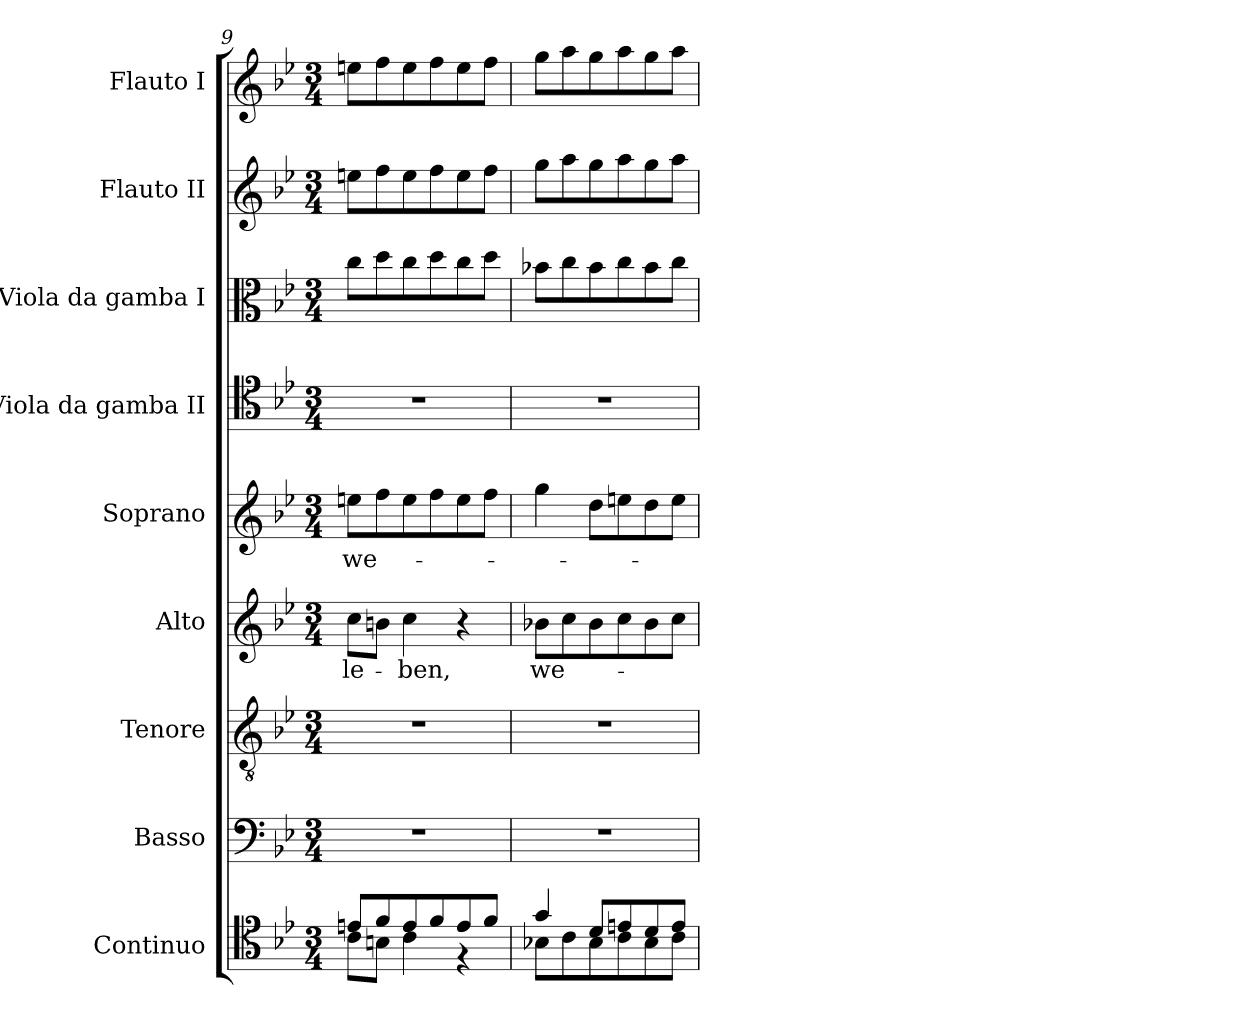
**kern	**kern	**kern	**kern	**text	**kern	**text	**kern	**kern	**kern	**kern
*part9	*part8	*part7	*part6	*part6	*part5	*part5	*part4	*part3	*part2	*part1
*staff9	*staff8	*staff7	*staff6	*staff6	*staff5	*staff5	*staff4	*staff3	*staff2	*staff1
*I"Continuo	*I"Basso	*I"Tenore	*I"Alto	*	*I"Soprano	*	*I"Viola da gamba II	*I"Viola da gamba I	*I"Flauto II	*I"Flauto I
*clefC4	*clefF4	*clefGv2	*clefG2	*	*clefG2	*	*clefC4	*clefC3	*clefG2	*clefG2
*	*	*ITrd7c12	*	*	*	*	*	*	*	*
*k[b-e-]	*k[b-e-]	*k[b-e-]	*k[b-e-]	*	*k[b-e-]	*	*k[b-e-]	*k[b-e-]	*k[b-e-]	*k[b-e-]
*B-:	*B-:	*B-:	*B-:	*	*B-:	*	*B-:	*B-:	*B-:	*B-:
*M3/4	*M3/4	*M3/4	*M3/4	*	*M3/4	*	*M3/4	*M3/4	*M3/4	*M3/4
=9	=9	=9	=9	=9	=9	=9	=9	=9	=9	=9
*^	*	*	*	*	*	*	*	*	*	*
!	!	!LO:N:vis=1	!LO:N:vis=1	!	!	!	!	!	!	!	!
!	!	!	!	!	!LO:LY:b:color=#000000	!	!	!	!	!	!
!	!	!	!	!	!	!	!LO:LY:b:color=#000000	!LO:N:vis=1	!	!	!
8eni/L	8ci\L	2.r	2.r	8cci\L	le-	8eeni\L	we-	2.r	8cci\L	8eeni\L	8eeni\L
8fi/	8Bni\J	.	.	8bni\J	.	8ffi\	.	.	8ddi\	8ffi\	8ffi\
!	!	!	!	!	!LO:LY:b:color=#000000	!	!	!	!	!	!
8ei/	4ci\	.	.	4cci\	-ben,	8eei\	.	.	8cci\	8eei\	8eei\
8fi/	.	.	.	.	.	8ffi\	.	.	8ddi\	8ffi\	8ffi\
8ei/	4r	.	.	4r	.	8eei\	.	.	8cci\	8eei\	8eei\
8fi/J	.	.	.	.	.	8ffi\J	.	.	8ddi\J	8ffi\J	8ffi\J
=10	=10	=10	=10	=10	=10	=10	=10	=10	=10	=10	=10
!	!	!LO:N:vis=1	!LO:N:vis=1	!	!	!	!	!	!	!	!
!	!	!	!	!	!LO:LY:b:color=#000000	!	!	!LO:N:vis=1	!	!	!
4gi/	8B-Xi\L	2.r	2.r	8b-Xi\L	we-	4ggi\	.	2.r	8b-Xi\L	8ggi\L	8ggi\L
.	8ci\	.	.	8cci\	.	.	.	.	8cci\	8aai\	8aai\
8di/L	8B-i\	.	.	8b-i\	.	8ddi\L	.	.	8b-i\	8ggi\	8ggi\
8eni/	8ci\	.	.	8cci\	.	8eeni\	.	.	8cci\	8aai\	8aai\
8di/	8B-i\	.	.	8b-i\	.	8ddi\	.	.	8b-i\	8ggi\	8ggi\
8ei/J	8ci\J	.	.	8cci\J	.	8eei\J	.	.	8cci\J	8aai\J	8aai\J
*v	*v	*	*	*	*	*	*	*	*	*	*
=	=	=	=	=	=	=	=	=	=	=
*-	*-	*-	*-	*-	*-	*-	*-	*-	*-	*-
